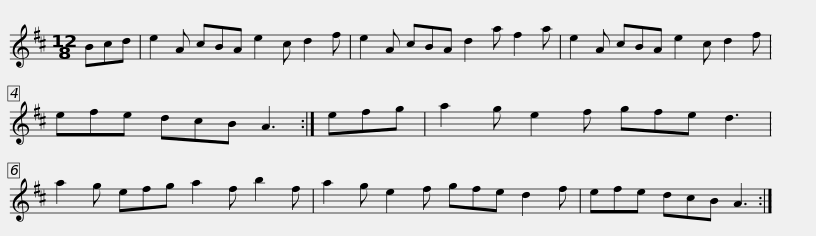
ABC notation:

X:1
L:1/8
M:12/8
I:linebreak $
K:D
V:1 treble
V:1
 Bcd | e2 A cBA e2 c d2 f | e2 A cBA d2 a f2 a | e2 A cBA e2 c d2 f | efe dcB A3 :|$ %5
 efg | a2 g e2 f gfe d3 | a2 g efg a2 f b2 f | a2 g e2 f gfe d2 f | efe dcB A3 :| %10
